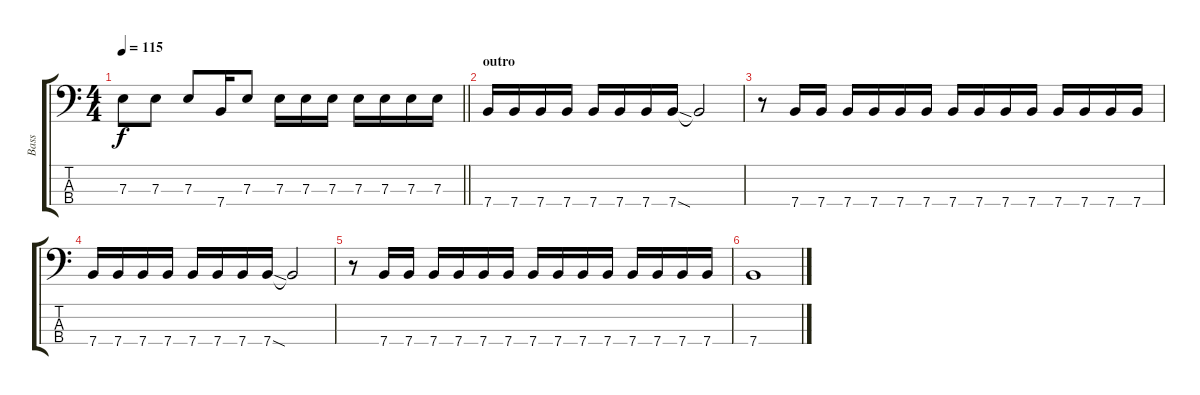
\track ("Bass" "Bass") {instrument electricbassfinger}
\staff {score tabs}
\tuning (G2 D2 A1 E1) {hide}
\ts (4 4)
\tempo 115
\clef f4
\barLineRight lightlight
\ks c
7.3.8{dy f} 7.3.8 7.3.8 7.4.16 7.3.8 7.3.16 7.3.16 7.3.16 7.3.16 7.3.16 7.3.16 7.3.16 |
\section ("" "outro")
7.4.16 7.4.16 7.4.16 7.4.16 7.4.16 7.4.16 7.4.16 7.4{sod}.16 7.4{t}.2 |
r.8 7.4.16 7.4.16 7.4.16 7.4.16 7.4.16 7.4.16 7.4.16 7.4.16 7.4.16 7.4.16 7.4.16 7.4.16 7.4.16 7.4.16 |
7.4.16 7.4.16 7.4.16 7.4.16 7.4.16 7.4.16 7.4.16 7.4{sod}.16 7.4{t}.2 |
r.8 7.4.16 7.4.16 7.4.16 7.4.16 7.4.16 7.4.16 7.4.16 7.4.16 7.4.16 7.4.16 7.4.16 7.4.16 7.4.16 7.4.16 |
7.4.1
